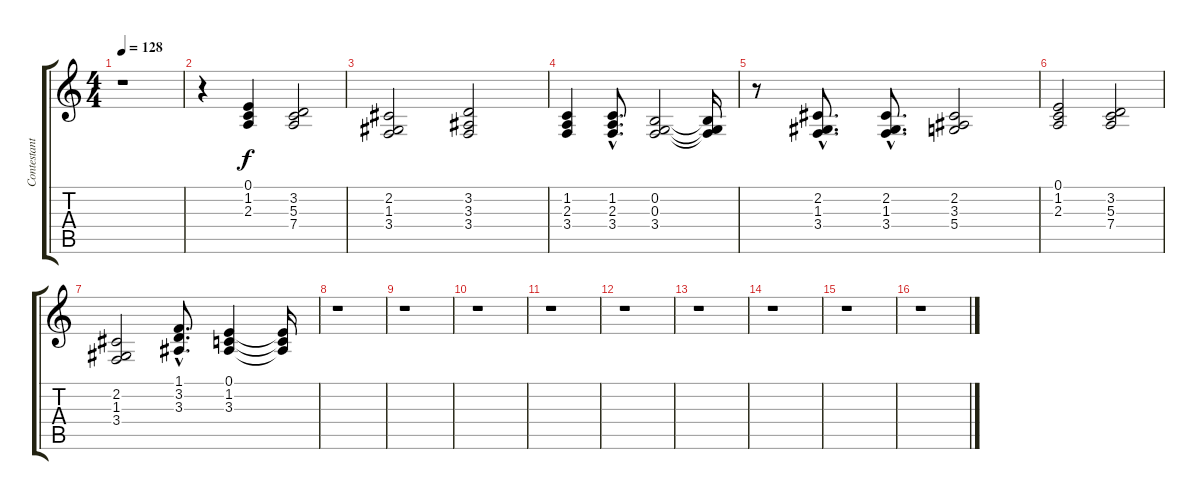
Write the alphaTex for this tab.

\track ("Contestant #2" "Contestant") {instrument acousticgrandpiano}
\staff {score tabs}
\tuning (E4 B3 G3 D3 A2 E2) {hide}
\ts (4 4)
\tempo 128
\clef g2
\ks c
r.1{dy f} |
r.4 (0.1 1.2 2.3).4{volume 12} (3.2 5.3 7.4).2 |
(2.2 1.3 3.4).2 (3.2 3.3 3.4).2 |
(1.2 2.3 3.4).4 (1.2{hac} 2.3{hac} 3.4{hac}).8{d} (0.2 0.3 3.4).2 (0.2{t} 0.3{t} 3.4{t}).16 |
r.8 (2.2{hac} 1.3{hac} 3.4{hac}).8{d} (2.2{hac} 1.3{hac} 3.4{hac}).8{d} (2.2 3.3 5.4).2 |
(0.1 1.2 2.3).2 (3.2 5.3 7.4).2 |
(2.2 1.3 3.4).2 (1.1{hac} 3.2{hac} 3.3{hac}).8{d} (0.1 1.2 3.3).4 (0.1{t} 1.2{t} 3.3{t}).16 |
r.1 |
r.1 |
r.1 |
r.1 |
r.1 |
r.1 |
r.1 |
r.1 |
r.1
